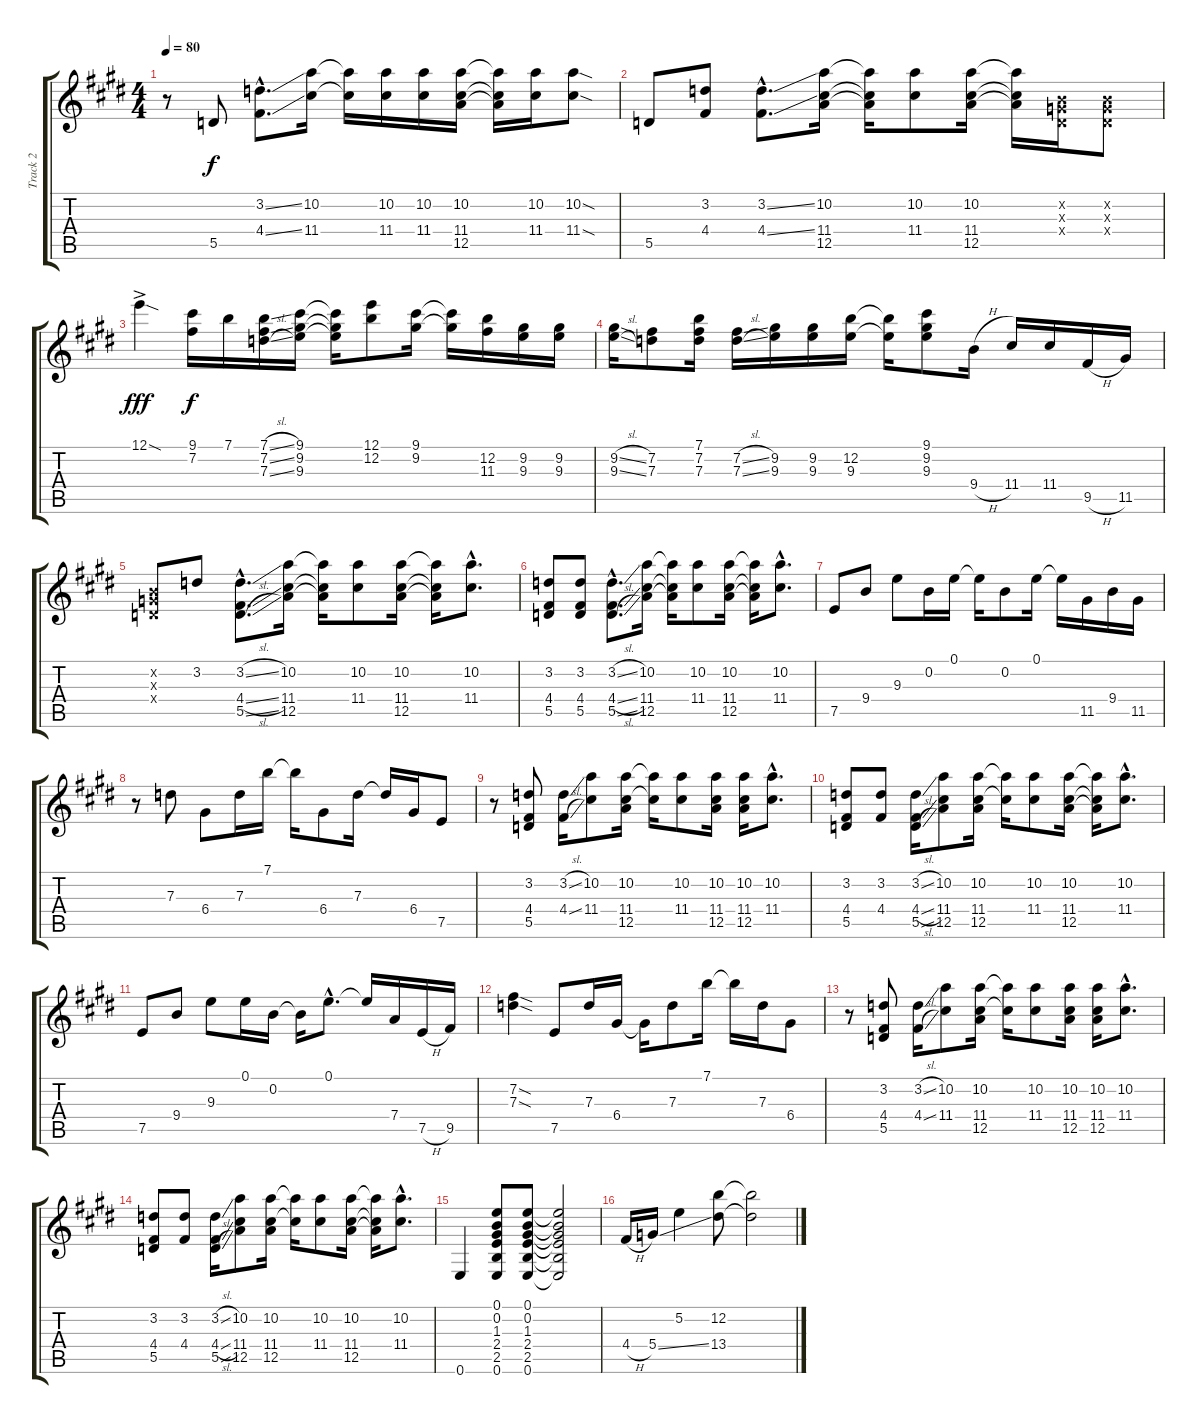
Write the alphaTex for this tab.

\track ("Track 2" "Track 2") {instrument electricguitarclean}
\staff {score tabs}
\tuning (E4 B3 G3 D3 A2 E2) {hide}
\ts (4 4)
\tempo 80
\clef g2
\ks e
r.8{dy f} 5.5.8 (3.2{ss hac} 4.4{ss hac}).8{d} (10.2 11.4).16 (10.2{t} 11.4{t}).16 (10.2 11.4).16 (10.2 11.4).16 (10.2 11.4 12.5).16 (10.2{t} 11.4{t} 12.5{t}).16 (10.2 11.4).16 (10.2{sod} 11.4{sod}).8 |
5.5.8 (3.2 4.4).8 (3.2{ss hac} 4.4{ss hac}).8{d} (10.2 11.4 12.5).16 (10.2{t} 11.4{t} 12.5{t}).16 (10.2 11.4).8 (10.2 11.4 12.5).16 (10.2{t} 11.4{t} 12.5{t}).16 (0.2{x} 0.3{x} 0.4{x}).16 (0.2{x} 0.3{x} 0.4{x}).8 |
12.1{sod ac}.4{dy fff} (9.1 7.2).16{dy f} 7.1.16 (7.1{sl} 7.2{sl} 7.3{sl}).16 (9.1 9.2 9.3).16 (9.1{t} 9.2{t} 9.3{t}).16 (12.1 12.2).8 (9.1 9.2).16 (9.1{t} 9.2{t}).16 (12.2 11.3).16 (9.2 9.3).16 (9.2 9.3).16 |
(9.2{sl} 9.3{sl}).16 (7.2 7.3).8 (7.1 7.2 7.3).16 (7.2{sl} 7.3{sl}).16 (9.2 9.3).16 (9.2 9.3).16 (12.2 9.3).16 (12.2{t} 9.3{t}).16 (9.1 9.2 9.3).8 9.4{h}.16 11.4.16 11.4.16 9.5{h}.16 11.5.16 |
(0.2{x} 0.3{x} 0.4{x}).8 3.2.8 (3.2{sl hac} 4.4{sl hac} 5.5{sl hac}).8{d} (10.2 11.4 12.5).16 (10.2{t} 11.4{t} 12.5{t}).16 (10.2 11.4).8 (10.2 11.4 12.5).16 (10.2{t} 11.4{t} 12.5{t}).16 (10.2{hac} 11.4{hac}).8{d} |
(3.2 4.4 5.5).8 (3.2 4.4 5.5).8 (3.2{sl hac} 4.4{sl hac} 5.5{sl hac}).8{d} (10.2 11.4 12.5).16 (10.2{t} 11.4{t} 12.5{t}).16 (10.2 11.4).8 (10.2 11.4 12.5).16 (10.2{t} 11.4{t} 12.5{t}).16 (10.2{hac} 11.4{hac}).8{d} |
7.5.8 9.4.8 9.3.8 0.2.16 0.1.16 0.1{t}.16 0.2.8 0.1.16 0.1{t}.16 11.5.16 9.4.16 11.5.16 |
r.8 7.3.8 6.4.8 7.3.16 7.1.16 7.1{t}.16 6.4.8 7.3.16 7.3{t}.16 6.4.16 7.5.8 |
r.8 (3.2 4.4 5.5).8 (3.2{sl} 4.4{sl}).16 (10.2 11.4).8 (10.2 11.4 12.5).16 (10.2{t} 11.4{t}).16 (10.2 11.4).8 (10.2 11.4 12.5).16 (10.2 11.4 12.5).16 (10.2{hac} 11.4{hac}).8{d} |
(3.2 4.4 5.5).8 (3.2 4.4).8 (3.2{sl} 4.4{sl} 5.5{sl}).16 (10.2 11.4 12.5).8 (10.2 11.4 12.5).16 (10.2{t} 11.4{t}).16 (10.2 11.4).8 (10.2 11.4 12.5).16 (10.2{t} 11.4{t} 12.5{t}).16 (10.2{hac} 11.4{hac}).8{d} |
7.5.8 9.4.8 9.3.8 0.1.16 0.2.16 0.2{t}.16 0.1{hac}.8{d} 0.1{t}.16 7.4.16 7.5{h}.16 9.5.16 |
(7.2{sod} 7.3{sod}).4 7.5.8 7.3.16 6.4.16 6.4{t}.16 7.3.8 7.1.16 7.1{t}.16 7.3.16 6.4.8 |
r.8 (3.2 4.4 5.5).8 (3.2{sl} 4.4{sl}).16 (10.2 11.4).8 (10.2 11.4 12.5).16 (10.2{t} 11.4{t}).16 (10.2 11.4).8 (10.2 11.4 12.5).16 (10.2 11.4 12.5).16 (10.2{hac} 11.4{hac}).8{d} |
(3.2 4.4 5.5).8 (3.2 4.4).8 (3.2{sl} 4.4{sl} 5.5{sl}).16 (10.2 11.4 12.5).8 (10.2 11.4 12.5).16 (10.2{t} 11.4{t}).16 (10.2 11.4).8 (10.2 11.4 12.5).16 (10.2{t} 11.4{t} 12.5{t}).16 (10.2{hac} 11.4{hac}).8{d} |
0.6.4 (0.1 0.2 1.3 2.4 2.5 0.6).8 (0.1 0.2 1.3 2.4 2.5 0.6).8 (0.1{t} 0.2{t} 1.3{t} 2.4{t} 2.5{t} 0.6{t}).2 |
4.4{h}.16 5.4{ss}.16 5.2.4 (12.2 13.4).8 (12.2{t} 13.4{t}).2
